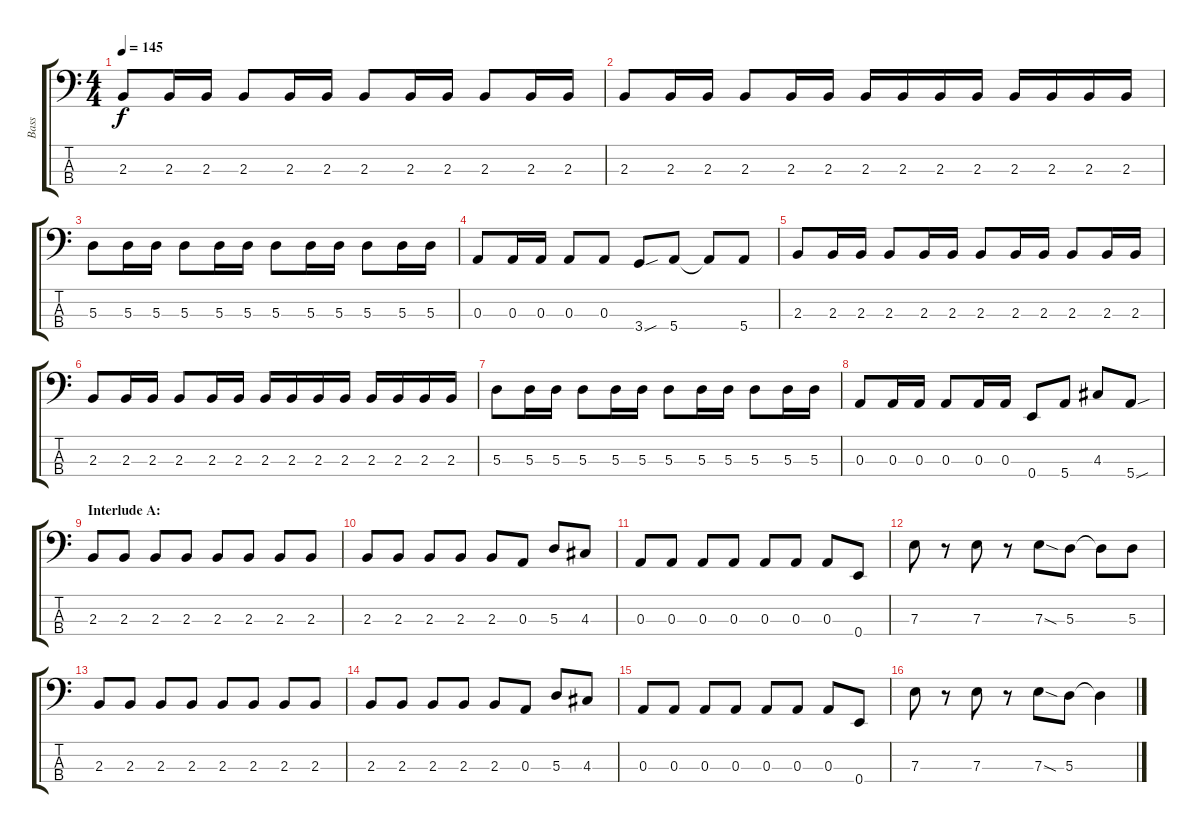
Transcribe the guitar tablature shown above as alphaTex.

\track ("Bass" "Bass") {instrument electricbasspick}
\staff {score tabs}
\tuning (G2 D2 A1 E1) {hide}
\ts (4 4)
\tempo 145
\clef f4
\ks c
2.3.8{dy f} 2.3.16 2.3.16 2.3.8 2.3.16 2.3.16 2.3.8 2.3.16 2.3.16 2.3.8 2.3.16 2.3.16 |
2.3.8 2.3.16 2.3.16 2.3.8 2.3.16 2.3.16 2.3.16 2.3.16 2.3.16 2.3.16 2.3.16 2.3.16 2.3.16 2.3.16 |
5.3.8 5.3.16 5.3.16 5.3.8 5.3.16 5.3.16 5.3.8 5.3.16 5.3.16 5.3.8 5.3.16 5.3.16 |
0.3.8 0.3.16 0.3.16 0.3.8 0.3.8 3.4{sou}.8 5.4.8 5.4{t}.8 5.4.8 |
2.3.8 2.3.16 2.3.16 2.3.8 2.3.16 2.3.16 2.3.8 2.3.16 2.3.16 2.3.8 2.3.16 2.3.16 |
2.3.8 2.3.16 2.3.16 2.3.8 2.3.16 2.3.16 2.3.16 2.3.16 2.3.16 2.3.16 2.3.16 2.3.16 2.3.16 2.3.16 |
5.3.8 5.3.16 5.3.16 5.3.8 5.3.16 5.3.16 5.3.8 5.3.16 5.3.16 5.3.8 5.3.16 5.3.16 |
0.3.8 0.3.16 0.3.16 0.3.8 0.3.16 0.3.16 0.4.8 5.4.8 4.3.8 5.4{sou}.8 |
\section ("" "Interlude A:")
2.3.8 2.3.8 2.3.8 2.3.8 2.3.8 2.3.8 2.3.8 2.3.8 |
2.3.8 2.3.8 2.3.8 2.3.8 2.3.8 0.3.8 5.3.8 4.3.8 |
0.3.8 0.3.8 0.3.8 0.3.8 0.3.8 0.3.8 0.3.8 0.4.8 |
7.3.8 r.8 7.3.8 r.8 7.3{sod}.8 5.3.8 5.3{t}.8 5.3.8 |
2.3.8 2.3.8 2.3.8 2.3.8 2.3.8 2.3.8 2.3.8 2.3.8 |
2.3.8 2.3.8 2.3.8 2.3.8 2.3.8 0.3.8 5.3.8 4.3.8 |
0.3.8 0.3.8 0.3.8 0.3.8 0.3.8 0.3.8 0.3.8 0.4.8 |
7.3.8 r.8 7.3.8 r.8 7.3{sod}.8 5.3.8 5.3{t}.4
